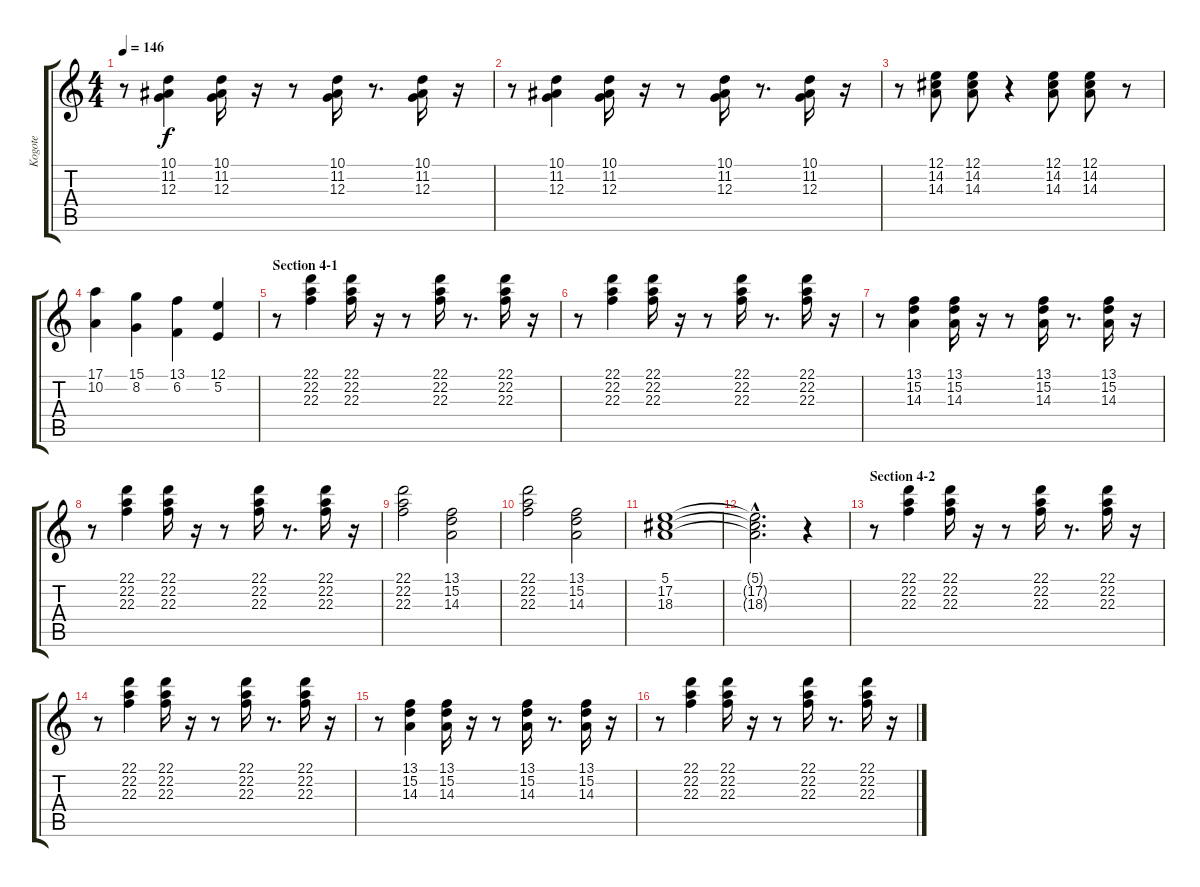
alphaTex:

\track ("Kogote" "Kogote") {instrument drawbarorgan}
\staff {score tabs}
\tuning (E4 B3 G3 D3 A2 E2) {hide}
\ts (4 4)
\tempo 146
\clef g2
\ks c
r.8{dy f} (10.1 11.2 12.3).4 (10.1 11.2 12.3).16 r.16 r.8 (10.1 11.2 12.3).16 r.8{d} (10.1 11.2 12.3).16 r.16 |
r.8 (10.1 11.2 12.3).4 (10.1 11.2 12.3).16 r.16 r.8 (10.1 11.2 12.3).16 r.8{d} (10.1 11.2 12.3).16 r.16 |
r.8 (12.1 14.2 14.3).8 (12.1 14.2 14.3).8 r.4 (12.1 14.2 14.3).8 (12.1 14.2 14.3).8 r.8 |
(17.1 10.2).4 (15.1 8.2).4 (13.1 6.2).4 (12.1 5.2).4 |
\section ("" "Section 4-1")
r.8 (22.1 22.2 22.3).4 (22.1 22.2 22.3).16 r.16 r.8 (22.1 22.2 22.3).16 r.8{d} (22.1 22.2 22.3).16 r.16 |
r.8 (22.1 22.2 22.3).4 (22.1 22.2 22.3).16 r.16 r.8 (22.1 22.2 22.3).16 r.8{d} (22.1 22.2 22.3).16 r.16 |
r.8 (13.1 15.2 14.3).4 (13.1 15.2 14.3).16 r.16 r.8 (13.1 15.2 14.3).16 r.8{d} (13.1 15.2 14.3).16 r.16 |
r.8 (22.1 22.2 22.3).4 (22.1 22.2 22.3).16 r.16 r.8 (22.1 22.2 22.3).16 r.8{d} (22.1 22.2 22.3).16 r.16 |
(22.1 22.2 22.3).2 (13.1 15.2 14.3).2 |
(22.1 22.2 22.3).2 (13.1 15.2 14.3).2 |
(5.1 17.2 18.3).1 |
(5.1{hac t} 17.2{hac t} 18.3{hac t}).2{d} r.4 |
\section ("" "Section 4-2")
r.8 (22.1 22.2 22.3).4 (22.1 22.2 22.3).16 r.16 r.8 (22.1 22.2 22.3).16 r.8{d} (22.1 22.2 22.3).16 r.16 |
r.8 (22.1 22.2 22.3).4 (22.1 22.2 22.3).16 r.16 r.8 (22.1 22.2 22.3).16 r.8{d} (22.1 22.2 22.3).16 r.16 |
r.8 (13.1 15.2 14.3).4 (13.1 15.2 14.3).16 r.16 r.8 (13.1 15.2 14.3).16 r.8{d} (13.1 15.2 14.3).16 r.16 |
r.8 (22.1 22.2 22.3).4 (22.1 22.2 22.3).16 r.16 r.8 (22.1 22.2 22.3).16 r.8{d} (22.1 22.2 22.3).16 r.16
